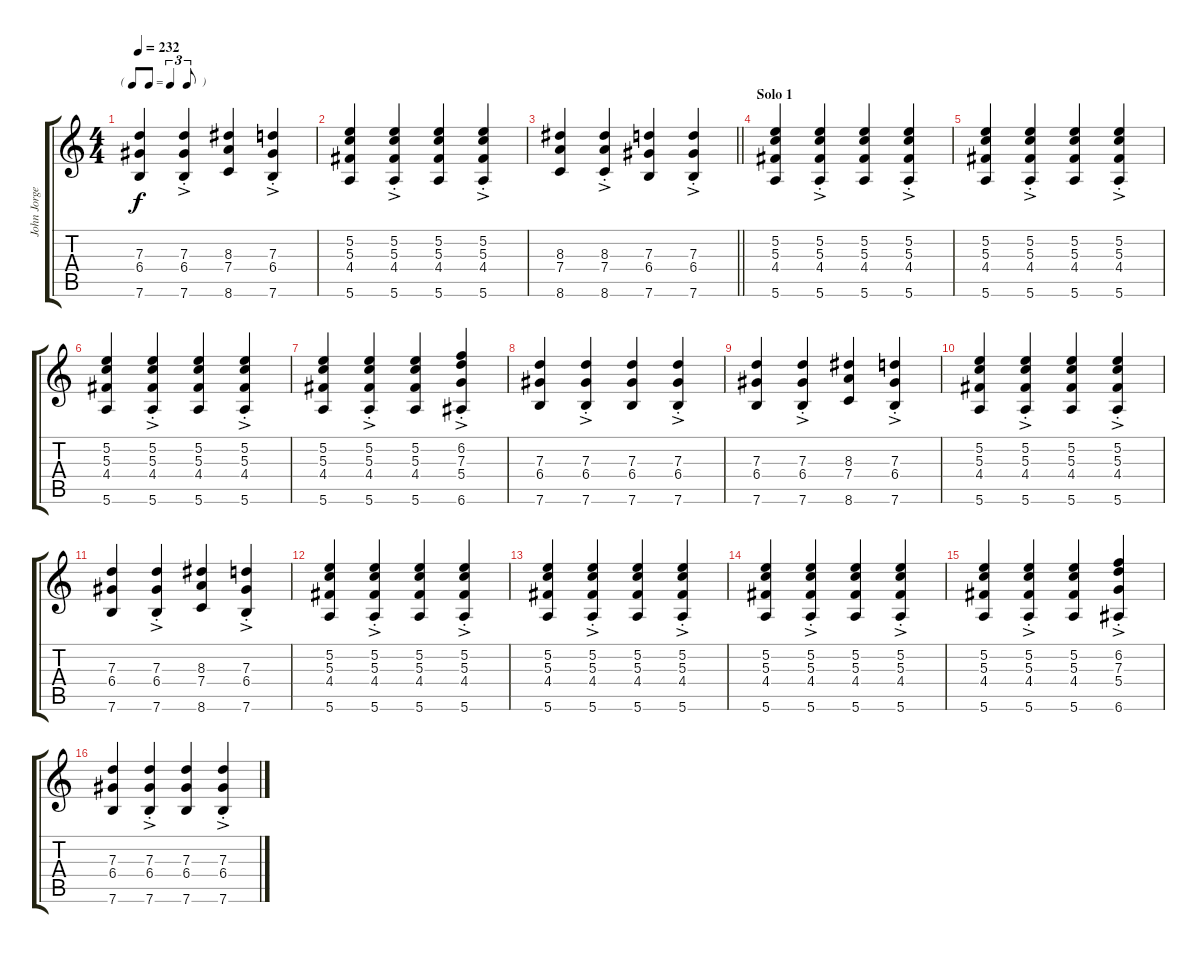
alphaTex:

\track ("John Jorgenson - Rhythm 2" "John Jorge") {instrument acousticguitarsteel}
\staff {score tabs}
\tuning (E4 B3 G3 D3 A2 E2) {hide}
\ts (4 4)
\tf triplet8th
\tempo 232
\clef g2
\ks c
(7.3 6.4 7.6).4{dy f} (7.3{ac st} 6.4{ac st} 7.6{ac st}).4 (8.3 7.4 8.6).4 (7.3{ac st} 6.4{ac st} 7.6{ac st}).4 |
(5.2 5.3 4.4 5.6).4 (5.2{ac st} 5.3{ac st} 4.4{ac st} 5.6{ac st}).4 (5.2 5.3 4.4 5.6).4 (5.2{ac st} 5.3{ac st} 4.4{ac st} 5.6{ac st}).4 |
\barLineRight lightlight
(8.3 7.4 8.6).4 (8.3{ac st} 7.4{ac st} 8.6{ac st}).4 (7.3 6.4 7.6).4 (7.3{ac st} 6.4{ac st} 7.6{ac st}).4 |
\section ("" "Solo 1")
(5.2 5.3 4.4 5.6).4 (5.2{ac st} 5.3{ac st} 4.4{ac st} 5.6{ac st}).4 (5.2 5.3 4.4 5.6).4 (5.2{ac st} 5.3{ac st} 4.4{ac st} 5.6{ac st}).4 |
(5.2 5.3 4.4 5.6).4 (5.2{ac st} 5.3{ac st} 4.4{ac st} 5.6{ac st}).4 (5.2 5.3 4.4 5.6).4 (5.2{ac st} 5.3{ac st} 4.4{ac st} 5.6{ac st}).4 |
(5.2 5.3 4.4 5.6).4 (5.2{ac st} 5.3{ac st} 4.4{ac st} 5.6{ac st}).4 (5.2 5.3 4.4 5.6).4 (5.2{ac st} 5.3{ac st} 4.4{ac st} 5.6{ac st}).4 |
(5.2 5.3 4.4 5.6).4 (5.2{ac st} 5.3{ac st} 4.4{ac st} 5.6{ac st}).4 (5.2 5.3 4.4 5.6).4 (6.2{ac st} 7.3{ac st} 5.4{ac st} 6.6{ac st}).4 |
(7.3 6.4 7.6).4 (7.3{ac st} 6.4{ac st} 7.6{ac st}).4 (7.3 6.4 7.6).4 (7.3{ac st} 6.4{ac st} 7.6{ac st}).4 |
(7.3 6.4 7.6).4 (7.3{ac st} 6.4{ac st} 7.6{ac st}).4 (8.3 7.4 8.6).4 (7.3{ac st} 6.4{ac st} 7.6{ac st}).4 |
(5.2 5.3 4.4 5.6).4 (5.2{ac st} 5.3{ac st} 4.4{ac st} 5.6{ac st}).4 (5.2 5.3 4.4 5.6).4 (5.2{ac st} 5.3{ac st} 4.4{ac st} 5.6{ac st}).4 |
(7.3 6.4 7.6).4 (7.3{ac st} 6.4{ac st} 7.6{ac st}).4 (8.3 7.4 8.6).4 (7.3{ac st} 6.4{ac st} 7.6{ac st}).4 |
(5.2 5.3 4.4 5.6).4 (5.2{ac st} 5.3{ac st} 4.4{ac st} 5.6{ac st}).4 (5.2 5.3 4.4 5.6).4 (5.2{ac st} 5.3{ac st} 4.4{ac st} 5.6{ac st}).4 |
(5.2 5.3 4.4 5.6).4 (5.2{ac st} 5.3{ac st} 4.4{ac st} 5.6{ac st}).4 (5.2 5.3 4.4 5.6).4 (5.2{ac st} 5.3{ac st} 4.4{ac st} 5.6{ac st}).4 |
(5.2 5.3 4.4 5.6).4 (5.2{ac st} 5.3{ac st} 4.4{ac st} 5.6{ac st}).4 (5.2 5.3 4.4 5.6).4 (5.2{ac st} 5.3{ac st} 4.4{ac st} 5.6{ac st}).4 |
(5.2 5.3 4.4 5.6).4 (5.2{ac st} 5.3{ac st} 4.4{ac st} 5.6{ac st}).4 (5.2 5.3 4.4 5.6).4 (6.2{ac st} 7.3{ac st} 5.4{ac st} 6.6{ac st}).4 |
(7.3 6.4 7.6).4 (7.3{ac st} 6.4{ac st} 7.6{ac st}).4 (7.3 6.4 7.6).4 (7.3{ac st} 6.4{ac st} 7.6{ac st}).4
